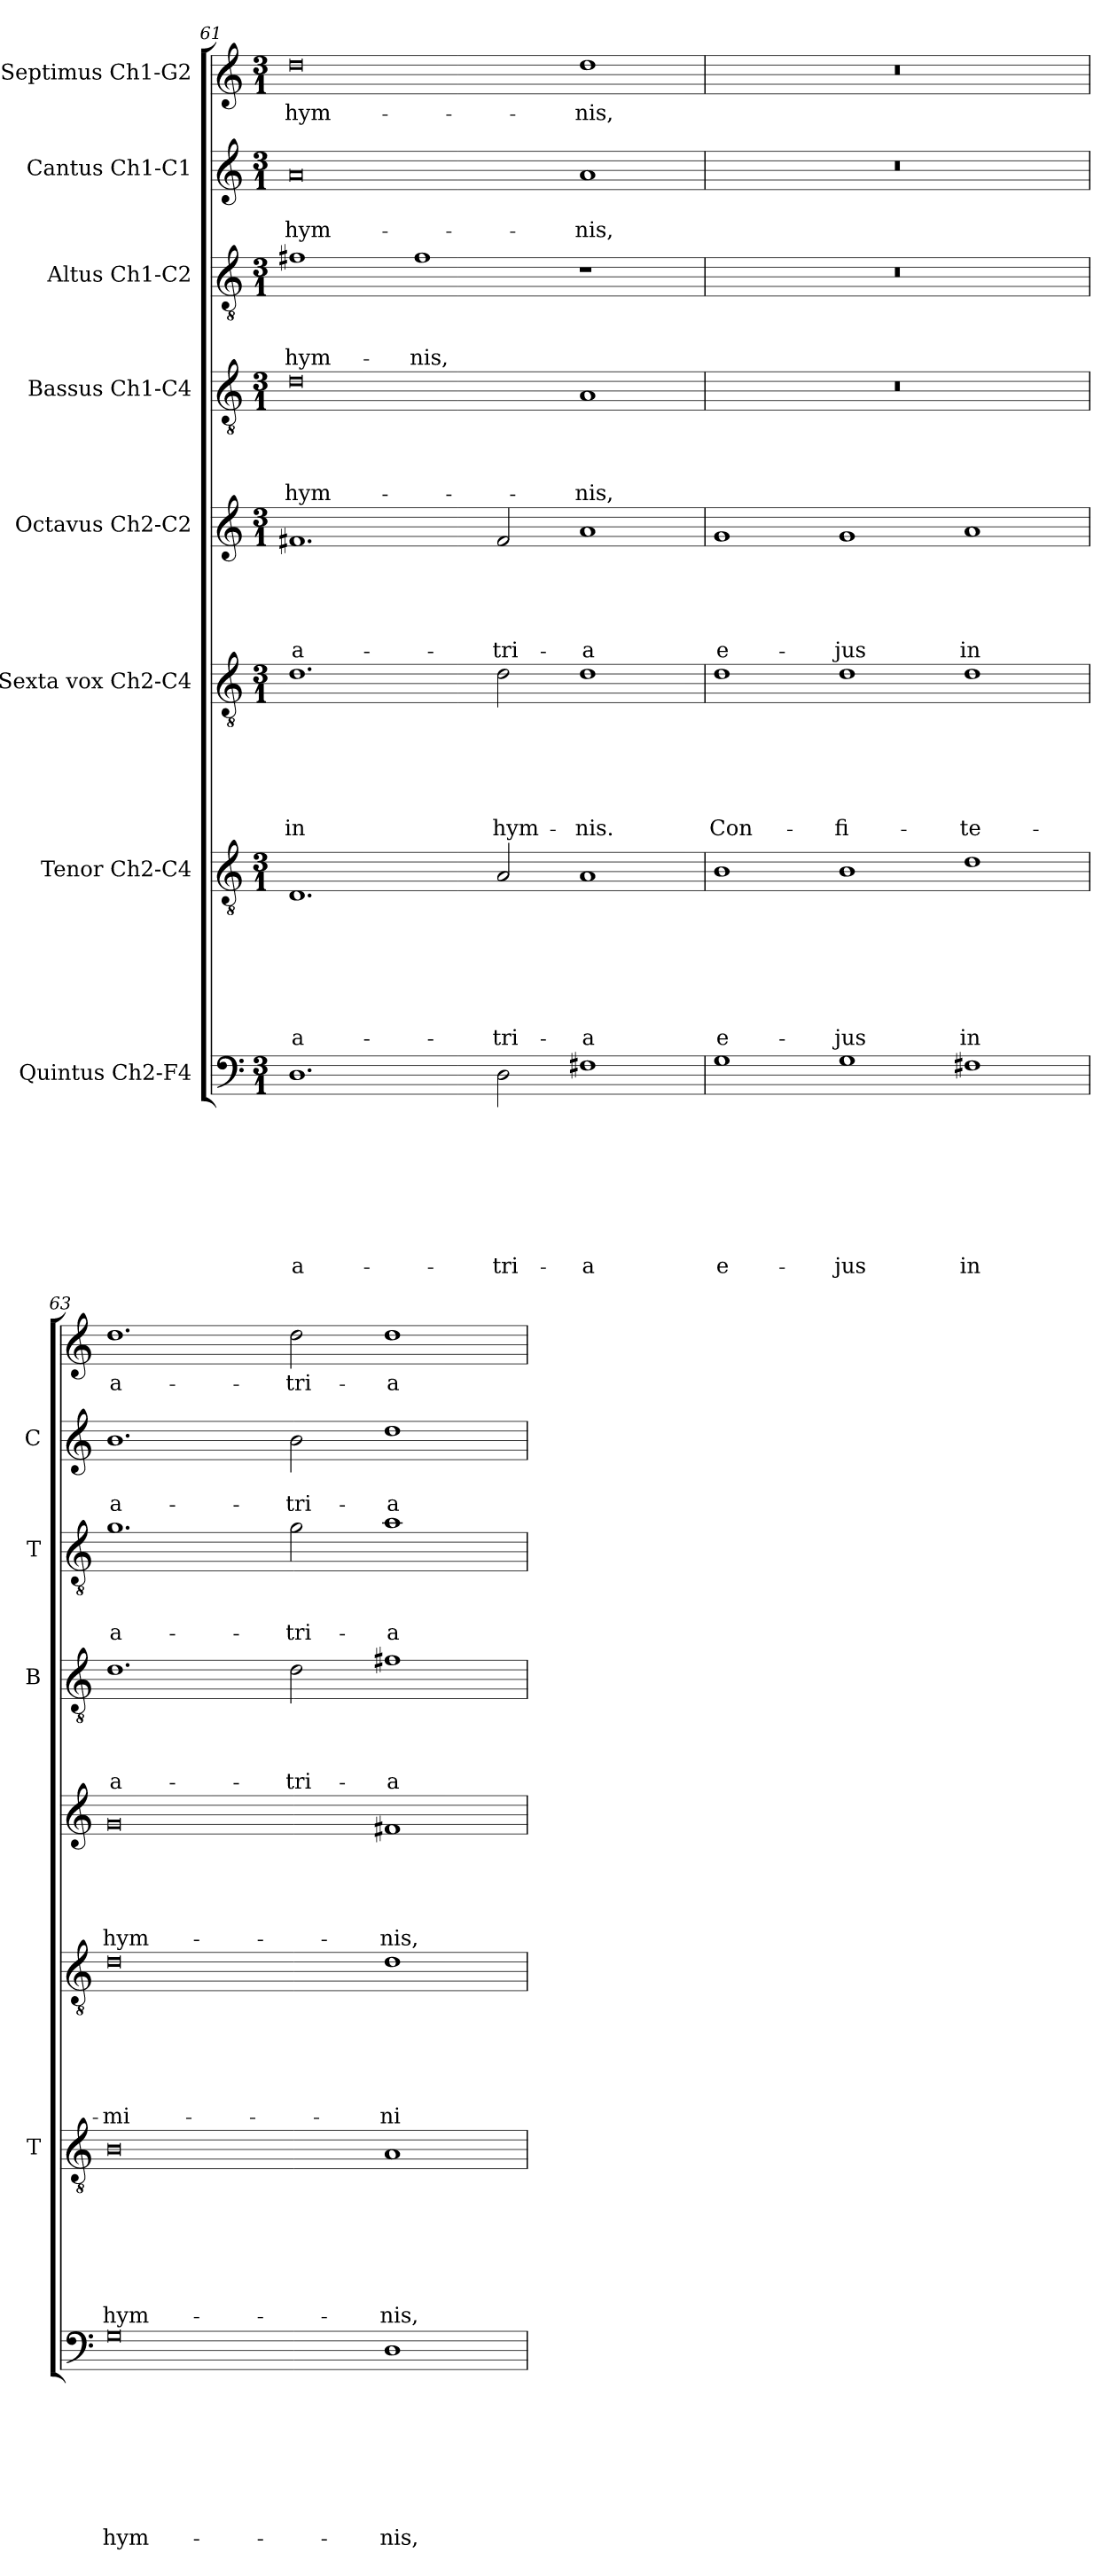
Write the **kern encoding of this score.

**kern	**text	**text	**text	**text	**text	**text	**text	**text	**kern	**text	**text	**text	**text	**text	**text	**text	**kern	**text	**text	**text	**text	**text	**text	**kern	**text	**text	**text	**text	**text	**kern	**text	**text	**text	**text	**kern	**text	**text	**text	**kern	**text	**text	**kern	**text
*part8	*part8	*part8	*part8	*part8	*part8	*part8	*part8	*part8	*part7	*part7	*part7	*part7	*part7	*part7	*part7	*part7	*part6	*part6	*part6	*part6	*part6	*part6	*part6	*part5	*part5	*part5	*part5	*part5	*part5	*part4	*part4	*part4	*part4	*part4	*part3	*part3	*part3	*part3	*part2	*part2	*part2	*part1	*part1
*staff8	*staff8	*staff8	*staff8	*staff8	*staff8	*staff8	*staff8	*staff8	*staff7	*staff7	*staff7	*staff7	*staff7	*staff7	*staff7	*staff7	*staff6	*staff6	*staff6	*staff6	*staff6	*staff6	*staff6	*staff5	*staff5	*staff5	*staff5	*staff5	*staff5	*staff4	*staff4	*staff4	*staff4	*staff4	*staff3	*staff3	*staff3	*staff3	*staff2	*staff2	*staff2	*staff1	*staff1
*I"Quintus Ch2-F4	*	*	*	*	*	*	*	*	*I"Tenor Ch2-C4	*	*	*	*	*	*	*	*I"Sexta vox  Ch2-C4	*	*	*	*	*	*	*I"Octavus Ch2-C2	*	*	*	*	*	*I"Bassus  Ch1-C4	*	*	*	*	*I"Altus Ch1-C2	*	*	*	*I"Cantus Ch1-C1	*	*	*I"Septimus Ch1-G2	*
*	*	*	*	*	*	*	*	*	*I'T	*	*	*	*	*	*	*	*	*	*	*	*	*	*	*	*	*	*	*	*	*I'B	*	*	*	*	*I'T	*	*	*	*I'C	*	*	*	*
*clefF4	*	*	*	*	*	*	*	*	*clefGv2	*	*	*	*	*	*	*	*clefGv2	*	*	*	*	*	*	*clefG2	*	*	*	*	*	*clefGv2	*	*	*	*	*clefGv2	*	*	*	*clefG2	*	*	*clefG2	*
*k[]	*	*	*	*	*	*	*	*	*k[]	*	*	*	*	*	*	*	*k[]	*	*	*	*	*	*	*k[]	*	*	*	*	*	*k[]	*	*	*	*	*k[]	*	*	*	*k[]	*	*	*k[]	*
*C:	*	*	*	*	*	*	*	*	*C:	*	*	*	*	*	*	*	*C:	*	*	*	*	*	*	*C:	*	*	*	*	*	*C:	*	*	*	*	*C:	*	*	*	*C:	*	*	*C:	*
*M3/1	*	*	*	*	*	*	*	*	*M3/1	*	*	*	*	*	*	*	*M3/1	*	*	*	*	*	*	*M3/1	*	*	*	*	*	*M3/1	*	*	*	*	*M3/1	*	*	*	*M3/1	*	*	*M3/1	*
=61	=61	=61	=61	=61	=61	=61	=61	=61	=61	=61	=61	=61	=61	=61	=61	=61	=61	=61	=61	=61	=61	=61	=61	=61	=61	=61	=61	=61	=61	=61	=61	=61	=61	=61	=61	=61	=61	=61	=61	=61	=61	=61	=61
!	!	!	!	!	!	!	!	!LO:LY:b	!	!	!	!	!	!	!	!LO:LY:b	!	!	!	!	!	!	!LO:LY:b	!	!	!	!	!	!LO:LY:b	!	!	!	!	!LO:LY:b	!	!	!	!LO:LY:b	!	!	!LO:LY:b	!	!LO:LY:b
1.D	.	.	.	.	.	.	.	a-	1.D	.	.	.	.	.	.	a-	1.d	.	.	.	.	.	in	1.f#X	.	.	.	.	a-	0d	.	.	.	hym-	1f#X	.	.	hym-	0a	.	hym-	0dd	hym-
!	!	!	!	!	!	!	!	!	!	!	!	!	!	!	!	!	!	!	!	!	!	!	!	!	!	!	!	!	!	!	!	!	!	!	!	!	!	!LO:LY:b	!	!	!	!	!
.	.	.	.	.	.	.	.	.	.	.	.	.	.	.	.	.	.	.	.	.	.	.	.	.	.	.	.	.	.	.	.	.	.	.	1f#	.	.	-nis,	.	.	.	.	.
!	!	!	!	!	!	!	!	!LO:LY:b	!	!	!	!	!	!	!	!LO:LY:b	!	!	!	!	!	!	!LO:LY:b	!	!	!	!	!	!LO:LY:b	!	!	!	!	!	!	!	!	!	!	!	!	!	!
2D\	.	.	.	.	.	.	.	-tri-	2A/	.	.	.	.	.	.	-tri-	2d\	.	.	.	.	.	hym-	2f#/	.	.	.	.	-tri-	.	.	.	.	.	.	.	.	.	.	.	.	.	.
!	!	!	!	!	!	!	!	!LO:LY:b	!	!	!	!	!	!	!	!LO:LY:b	!	!	!	!	!	!	!LO:LY:b	!	!	!	!	!	!LO:LY:b	!	!	!	!	!LO:LY:b	!	!	!	!	!	!	!LO:LY:b	!	!LO:LY:b
1F#X	.	.	.	.	.	.	.	-a	1A	.	.	.	.	.	.	-a	1d	.	.	.	.	.	-nis.	1a	.	.	.	.	-a	1A	.	.	.	-nis,	1r	.	.	.	1a	.	-nis,	1dd	-nis,
=62	=62	=62	=62	=62	=62	=62	=62	=62	=62	=62	=62	=62	=62	=62	=62	=62	=62	=62	=62	=62	=62	=62	=62	=62	=62	=62	=62	=62	=62	=62	=62	=62	=62	=62	=62	=62	=62	=62	=62	=62	=62	=62	=62
!	!	!	!	!	!	!	!	!LO:LY:b	!	!	!	!	!	!	!	!LO:LY:b	!	!	!	!	!	!	!LO:LY:b	!	!	!	!	!	!LO:LY:b	!	!	!	!	!	!	!	!	!	!	!	!	!	!
1G	.	.	.	.	.	.	.	e-	1B	.	.	.	.	.	.	e-	1d	.	.	.	.	.	Con-	1g	.	.	.	.	e-	0.r	.	.	.	.	0.r	.	.	.	0.r	.	.	0.r	.
!	!	!	!	!	!	!	!	!LO:LY:b	!	!	!	!	!	!	!	!LO:LY:b	!	!	!	!	!	!	!LO:LY:b	!	!	!	!	!	!LO:LY:b	!	!	!	!	!	!	!	!	!	!	!	!	!	!
1G	.	.	.	.	.	.	.	-jus	1B	.	.	.	.	.	.	-jus	1d	.	.	.	.	.	-fi-	1g	.	.	.	.	-jus	.	.	.	.	.	.	.	.	.	.	.	.	.	.
!	!	!	!	!	!	!	!	!LO:LY:b	!	!	!	!	!	!	!	!LO:LY:b	!	!	!	!	!	!	!LO:LY:b	!	!	!	!	!	!LO:LY:b	!	!	!	!	!	!	!	!	!	!	!	!	!	!
1F#X	.	.	.	.	.	.	.	in	1d	.	.	.	.	.	.	in	1d	.	.	.	.	.	-te-	1a	.	.	.	.	in	.	.	.	.	.	.	.	.	.	.	.	.	.	.
=63	=63	=63	=63	=63	=63	=63	=63	=63	=63	=63	=63	=63	=63	=63	=63	=63	=63	=63	=63	=63	=63	=63	=63	=63	=63	=63	=63	=63	=63	=63	=63	=63	=63	=63	=63	=63	=63	=63	=63	=63	=63	=63	=63
!	!	!	!	!	!	!	!	!LO:LY:b	!	!	!	!	!	!	!	!LO:LY:b	!	!	!	!	!	!	!LO:LY:b	!	!	!	!	!	!LO:LY:b	!	!	!	!	!LO:LY:b	!	!	!	!LO:LY:b	!	!	!LO:LY:b	!	!LO:LY:b
0G	.	.	.	.	.	.	.	hym-	0B	.	.	.	.	.	.	hym-	0d	.	.	.	.	.	-mi-	0g	.	.	.	.	hym-	1.d	.	.	.	a-	1.g	.	.	a-	1.b	.	a-	1.dd	a-
!	!	!	!	!	!	!	!	!	!	!	!	!	!	!	!	!	!	!	!	!	!	!	!	!	!	!	!	!	!	!	!	!	!	!LO:LY:b	!	!	!	!LO:LY:b	!	!	!LO:LY:b	!	!LO:LY:b
.	.	.	.	.	.	.	.	.	.	.	.	.	.	.	.	.	.	.	.	.	.	.	.	.	.	.	.	.	.	2d\	.	.	.	-tri-	2g\	.	.	-tri-	2b\	.	-tri-	2dd\	-tri-
!	!	!	!	!	!	!	!	!LO:LY:b	!	!	!	!	!	!	!	!LO:LY:b	!	!	!	!	!	!	!LO:LY:b	!	!	!	!	!	!LO:LY:b	!	!	!	!	!LO:LY:b	!	!	!	!LO:LY:b	!	!	!LO:LY:b	!	!LO:LY:b
1D	.	.	.	.	.	.	.	-nis,	1A	.	.	.	.	.	.	-nis,	1d	.	.	.	.	.	-ni	1f#X	.	.	.	.	-nis,	1f#X	.	.	.	-a	1a	.	.	-a	1dd	.	-a	1dd	-a
=	=	=	=	=	=	=	=	=	=	=	=	=	=	=	=	=	=	=	=	=	=	=	=	=	=	=	=	=	=	=	=	=	=	=	=	=	=	=	=	=	=	=	=
*-	*-	*-	*-	*-	*-	*-	*-	*-	*-	*-	*-	*-	*-	*-	*-	*-	*-	*-	*-	*-	*-	*-	*-	*-	*-	*-	*-	*-	*-	*-	*-	*-	*-	*-	*-	*-	*-	*-	*-	*-	*-	*-	*-
